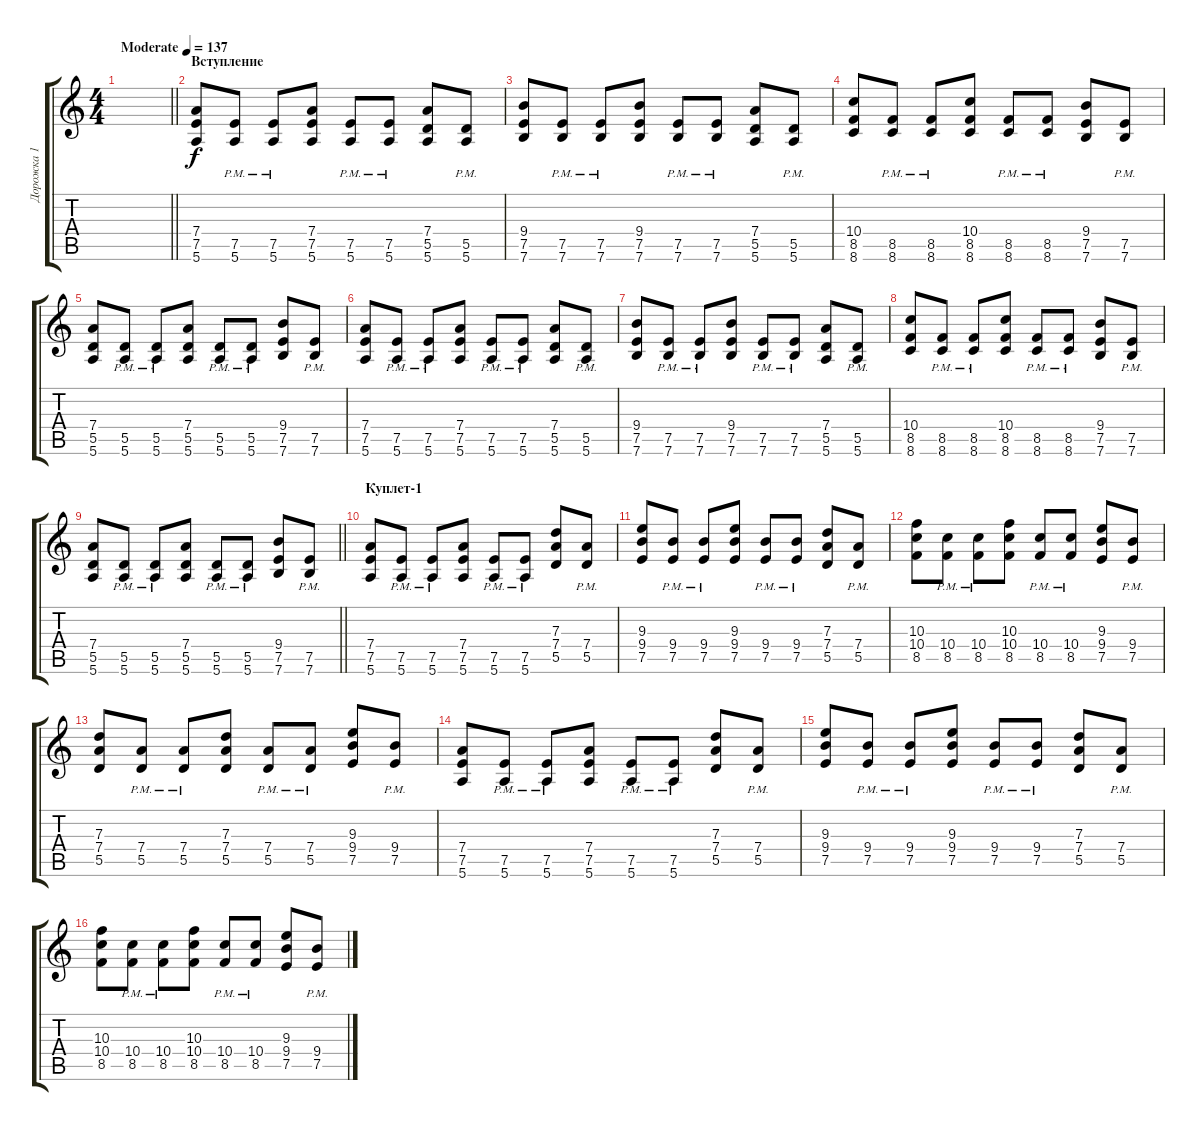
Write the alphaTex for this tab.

\track ("Дорожка 1" "Дорожка 1") {instrument distortionguitar}
\staff {score tabs}
\tuning (E4 B3 G3 D3 A2 E2) {hide}
\ts (4 4)
\tempo (137 "Moderate")
\clef g2
\barLineRight lightlight
\ks c
|
\section ("" "Вступление")
(7.4 7.5 5.6).8 (7.5{pm} 5.6{pm}).8 (7.5{pm} 5.6{pm}).8 (7.4 7.5 5.6).8 (7.5{pm} 5.6{pm}).8 (7.5{pm} 5.6{pm}).8 (7.4 5.5 5.6).8 (5.5{pm} 5.6{pm}).8 |
(9.4 7.5 7.6).8 (7.5{pm} 7.6{pm}).8 (7.5{pm} 7.6{pm}).8 (9.4 7.5 7.6).8 (7.5{pm} 7.6{pm}).8 (7.5{pm} 7.6{pm}).8 (7.4 5.5 5.6).8 (5.5{pm} 5.6{pm}).8 |
(10.4 8.5 8.6).8 (8.5{pm} 8.6{pm}).8 (8.5{pm} 8.6{pm}).8 (10.4 8.5 8.6).8 (8.5{pm} 8.6{pm}).8 (8.5{pm} 8.6{pm}).8 (9.4 7.5 7.6).8 (7.5{pm} 7.6{pm}).8 |
(7.4 5.5 5.6).8 (5.5{pm} 5.6{pm}).8 (5.5{pm} 5.6{pm}).8 (7.4 5.5 5.6).8 (5.5{pm} 5.6{pm}).8 (5.5{pm} 5.6{pm}).8 (9.4 7.5 7.6).8 (7.5{pm} 7.6{pm}).8 |
(7.4 7.5 5.6).8 (7.5{pm} 5.6{pm}).8 (7.5{pm} 5.6{pm}).8 (7.4 7.5 5.6).8 (7.5{pm} 5.6{pm}).8 (7.5{pm} 5.6{pm}).8 (7.4 5.5 5.6).8 (5.5{pm} 5.6{pm}).8 |
(9.4 7.5 7.6).8 (7.5{pm} 7.6{pm}).8 (7.5{pm} 7.6{pm}).8 (9.4 7.5 7.6).8 (7.5{pm} 7.6{pm}).8 (7.5{pm} 7.6{pm}).8 (7.4 5.5 5.6).8 (5.5{pm} 5.6{pm}).8 |
(10.4 8.5 8.6).8 (8.5{pm} 8.6{pm}).8 (8.5{pm} 8.6{pm}).8 (10.4 8.5 8.6).8 (8.5{pm} 8.6{pm}).8 (8.5{pm} 8.6{pm}).8 (9.4 7.5 7.6).8 (7.5{pm} 7.6{pm}).8 |
\barLineRight lightlight
(7.4 5.5 5.6).8 (5.5{pm} 5.6{pm}).8 (5.5{pm} 5.6{pm}).8 (7.4 5.5 5.6).8 (5.5{pm} 5.6{pm}).8 (5.5{pm} 5.6{pm}).8 (9.4 7.5 7.6).8 (7.5{pm} 7.6{pm}).8 |
\section ("" "Куплет-1")
(7.4 7.5 5.6).8 (7.5{pm} 5.6{pm}).8 (7.5{pm} 5.6{pm}).8 (7.4 7.5 5.6).8 (7.5{pm} 5.6{pm}).8 (7.5{pm} 5.6{pm}).8 (7.3 7.4 5.5).8 (7.4{pm} 5.5{pm}).8 |
(9.3 9.4 7.5).8 (9.4{pm} 7.5{pm}).8 (9.4{pm} 7.5{pm}).8 (9.3 9.4 7.5).8 (9.4{pm} 7.5{pm}).8 (9.4{pm} 7.5{pm}).8 (7.3 7.4 5.5).8 (7.4{pm} 5.5{pm}).8 |
(10.3 10.4 8.5).8 (10.4{pm} 8.5{pm}).8 (10.4{pm} 8.5{pm}).8 (10.3 10.4 8.5).8 (10.4{pm} 8.5{pm}).8 (10.4{pm} 8.5{pm}).8 (9.3 9.4 7.5).8 (9.4{pm} 7.5{pm}).8 |
(7.3 7.4 5.5).8 (7.4{pm} 5.5{pm}).8 (7.4{pm} 5.5{pm}).8 (7.3 7.4 5.5).8 (7.4{pm} 5.5{pm}).8 (7.4{pm} 5.5{pm}).8 (9.3 9.4 7.5).8 (9.4{pm} 7.5{pm}).8 |
(7.4 7.5 5.6).8 (7.5{pm} 5.6{pm}).8 (7.5{pm} 5.6{pm}).8 (7.4 7.5 5.6).8 (7.5{pm} 5.6{pm}).8 (7.5{pm} 5.6{pm}).8 (7.3 7.4 5.5).8 (7.4{pm} 5.5{pm}).8 |
(9.3 9.4 7.5).8 (9.4{pm} 7.5{pm}).8 (9.4{pm} 7.5{pm}).8 (9.3 9.4 7.5).8 (9.4{pm} 7.5{pm}).8 (9.4{pm} 7.5{pm}).8 (7.3 7.4 5.5).8 (7.4{pm} 5.5{pm}).8 |
(10.3 10.4 8.5).8 (10.4{pm} 8.5{pm}).8 (10.4{pm} 8.5{pm}).8 (10.3 10.4 8.5).8 (10.4{pm} 8.5{pm}).8 (10.4{pm} 8.5{pm}).8 (9.3 9.4 7.5).8 (9.4{pm} 7.5{pm}).8
